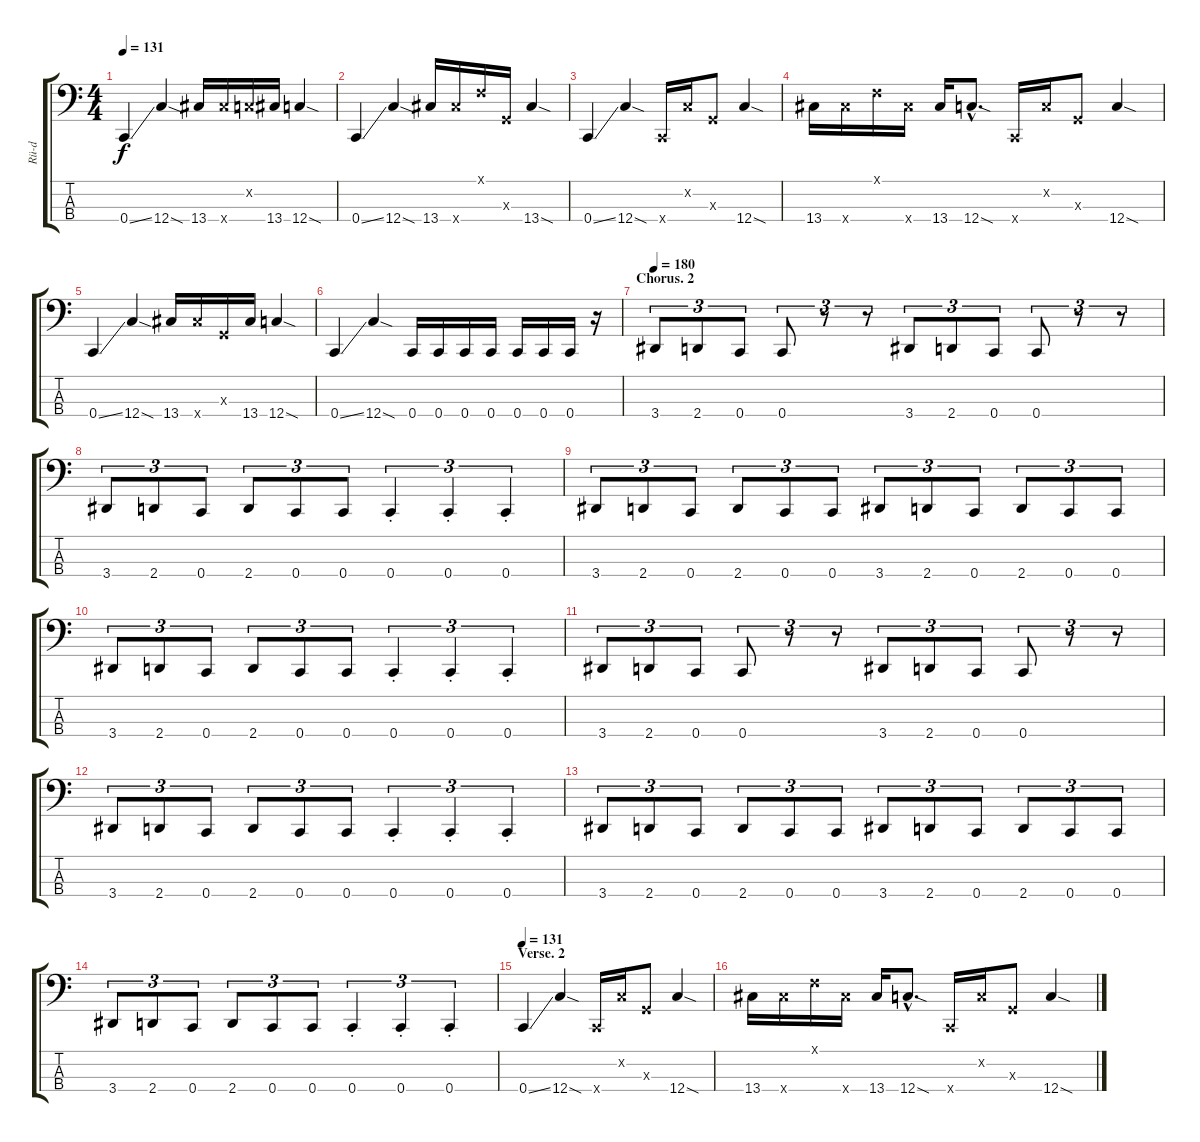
\track ("Rü-d" "Rü-d") {instrument electricbassfinger}
\staff {score tabs}
\tuning (F2 C2 G1 C1) {hide}
\ts (4 4)
\tempo 131
\clef f4
\ks c
0.4{ss}.4{dy f} 12.4{sod}.4 13.4.16 13.4{x}.16 0.2{x}.16 13.4.16 12.4{sod}.4 |
0.4{ss}.4 12.4{sod}.4 13.4.16 13.4{x}.16 0.1{x}.16 0.3{x}.16 13.4{sod}.4 |
0.4{ss}.4 12.4{sod}.4 0.4{x}.16 0.2{x}.16 0.3{x}.8 12.4{sod}.4 |
13.4.16 13.4{x}.16 0.1{x}.16 13.4{x}.16 13.4.16 12.4{sod hac}.8{d} 0.4{x}.16 0.2{x}.16 0.3{x}.8 12.4{sod}.4 |
0.4{ss}.4 12.4{sod}.4 13.4.16 13.4{x}.16 0.3{x}.16 13.4.16 12.4{sod}.4 |
0.4{ss}.4 12.4{sod}.4 0.4.16{instrument electricbassfinger} 0.4.16 0.4.16 0.4.16 0.4.16 0.4.16 0.4.16 r.16 |
\section ("" "Chorus. 2")
\tempo 180
3.4.8{tu (3 2)} 2.4.8{tu (3 2)} 0.4.8{tu (3 2)} 0.4.8{tu (3 2)} r.8{tu (3 2)} r.8{tu (3 2)} 3.4.8{tu (3 2)} 2.4.8{tu (3 2)} 0.4.8{tu (3 2)} 0.4.8{tu (3 2)} r.8{tu (3 2)} r.8{tu (3 2)} |
3.4.8{tu (3 2)} 2.4.8{tu (3 2)} 0.4.8{tu (3 2)} 2.4.8{tu (3 2)} 0.4.8{tu (3 2)} 0.4.8{tu (3 2)} 0.4{st}.4{tu (3 2)} 0.4{st}.4{tu (3 2)} 0.4{st}.4{tu (3 2)} |
3.4.8{tu (3 2)} 2.4.8{tu (3 2)} 0.4.8{tu (3 2)} 2.4.8{tu (3 2)} 0.4.8{tu (3 2)} 0.4.8{tu (3 2)} 3.4.8{tu (3 2)} 2.4.8{tu (3 2)} 0.4.8{tu (3 2)} 2.4.8{tu (3 2)} 0.4.8{tu (3 2)} 0.4.8{tu (3 2)} |
3.4.8{tu (3 2)} 2.4.8{tu (3 2)} 0.4.8{tu (3 2)} 2.4.8{tu (3 2)} 0.4.8{tu (3 2)} 0.4.8{tu (3 2)} 0.4{st}.4{tu (3 2)} 0.4{st}.4{tu (3 2)} 0.4{st}.4{tu (3 2)} |
3.4.8{tu (3 2)} 2.4.8{tu (3 2)} 0.4.8{tu (3 2)} 0.4.8{tu (3 2)} r.8{tu (3 2)} r.8{tu (3 2)} 3.4.8{tu (3 2)} 2.4.8{tu (3 2)} 0.4.8{tu (3 2)} 0.4.8{tu (3 2)} r.8{tu (3 2)} r.8{tu (3 2)} |
3.4.8{tu (3 2)} 2.4.8{tu (3 2)} 0.4.8{tu (3 2)} 2.4.8{tu (3 2)} 0.4.8{tu (3 2)} 0.4.8{tu (3 2)} 0.4{st}.4{tu (3 2)} 0.4{st}.4{tu (3 2)} 0.4{st}.4{tu (3 2)} |
3.4.8{tu (3 2)} 2.4.8{tu (3 2)} 0.4.8{tu (3 2)} 2.4.8{tu (3 2)} 0.4.8{tu (3 2)} 0.4.8{tu (3 2)} 3.4.8{tu (3 2)} 2.4.8{tu (3 2)} 0.4.8{tu (3 2)} 2.4.8{tu (3 2)} 0.4.8{tu (3 2)} 0.4.8{tu (3 2)} |
3.4.8{tu (3 2)} 2.4.8{tu (3 2)} 0.4.8{tu (3 2)} 2.4.8{tu (3 2)} 0.4.8{tu (3 2)} 0.4.8{tu (3 2)} 0.4{st}.4{tu (3 2)} 0.4{st}.4{tu (3 2)} 0.4{st}.4{tu (3 2)} |
\section ("" "Verse. 2")
\tempo 131
0.4{ss}.4{instrument slapbass1} 12.4{sod}.4 0.4{x}.16 0.2{x}.16 0.3{x}.8 12.4{sod}.4 |
13.4.16 13.4{x}.16 0.1{x}.16 13.4{x}.16 13.4.16 12.4{sod hac}.8{d} 0.4{x}.16 0.2{x}.16 0.3{x}.8 12.4{sod}.4
